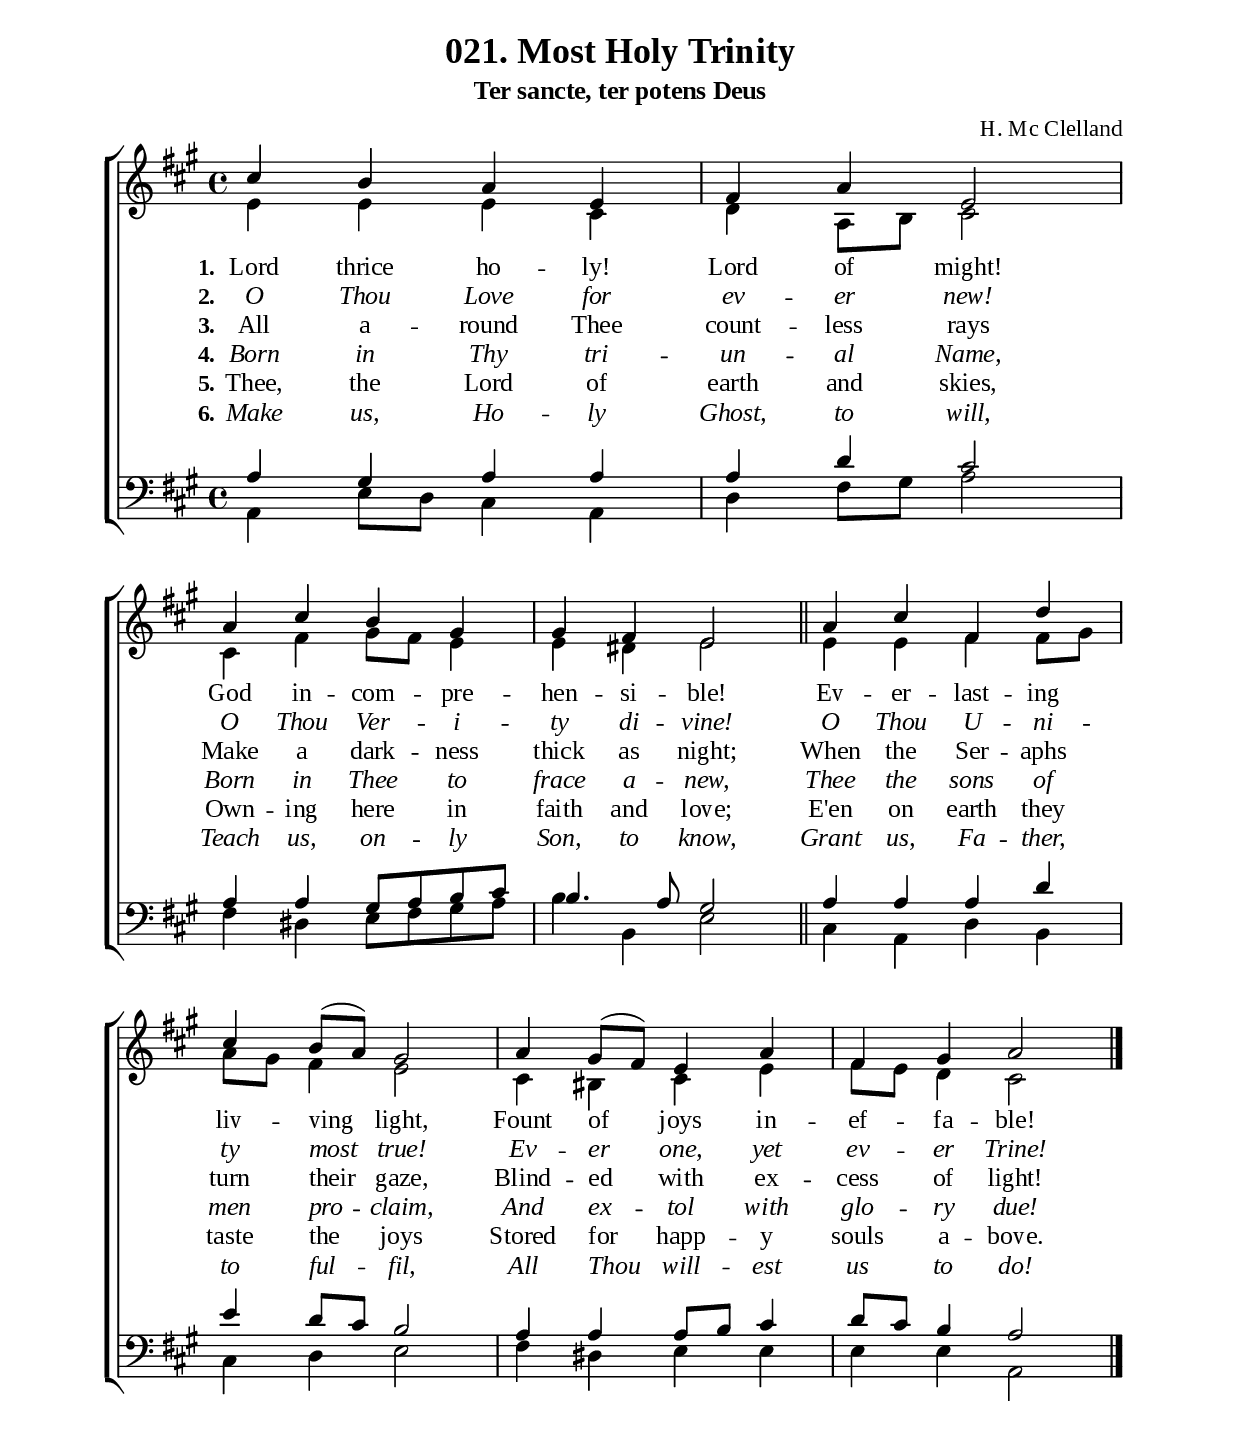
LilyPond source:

%%%%%%%%%%%%%%%%%%%%%%%%%%%%%
% CONTENTS OF THIS DOCUMENT
% 1. Common settings
% 2. Soprano verse music
% 3. Alto verse music
% 4. Tenor verse music
% 5. Basso verse music
% 6. Verse lyrics
% 7. Layout
%%%%%%%%%%%%%%%%%%%%%%%%%%%%%

%%%%%%%%%%%%%%%%%%%%%%%%%%%%%
% 1. Common settings
%%%%%%%%%%%%%%%%%%%%%%%%%%%%%
\version "2.18.2"

\header {
  title = "021. Most Holy Trinity"
  subtitle = "Ter sancte, ter potens Deus"
  %poet = ""
  composer = "H. Mc Clelland"
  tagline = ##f
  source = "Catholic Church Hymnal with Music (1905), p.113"
  %site = ""
}

globalSettings= {
  \key a \major
  \time 4/4
  %\override Score.BarNumber.break-visibility = ##(#t #t #t)
  \override Score.BarNumber.break-visibility = ##(#ft #f #f)
}

verseSettings = {
  \phrasingSlurDashed
}

\paper {
  #(set-paper-size "a4")
  top-margin = 15\mm
  bottom-marign = 15\mm
  left-margin = 20\mm
  right-margin = 20\mm
  indent = #0
  #(define fonts
	 (make-pango-font-tree "Liberation Serif"
	 		       "Liberation Serif"
			       "Liberation Serif"
			       (/ 20 20)))
}

printItalic = \with {
  \override LyricText.font-shape = #'italic
}

%%%%%%%%%%%%%%%%%%%%%%%%%%%%%
% 2. Soprano verse music
%%%%%%%%%%%%%%%%%%%%%%%%%%%%%
musicVerseSoprano = \relative c' { 
  %{  1%} cis'4 b a e |
  %{  2%} fis a e2 \break \bar "|"
  %{  3%} a4 cis b gis |
  %{  4%} gis fis e2 \bar "||"
  %{  5%} a4 cis fis, d' \break \bar "|"
  %{  6%} cis b8 (a) gis2 |
  %{  7%} a4 gis8 (fis) e4 a |
  %{  8%} fis gis a2 \bar "|."
}

%%%%%%%%%%%%%%%%%%%%%%%%%%%%%
% 3. Alto verse music
%%%%%%%%%%%%%%%%%%%%%%%%%%%%%
musicVerseAlto = \relative c' {
  %{  1%} e4 e e cis |
  %{  2%} d a8 b cis2 |
  %{  3%} cis4 fis gis8 fis e4 |
  %{  4%} e dis e2 |
  %{  5%} e4 e fis fis8 gis |
  %{  6%} a gis fis4 e2 |
  %{  7%} cis4 bis cis e |
  %{  8%}fis8 e d4 cis2 
}

%%%%%%%%%%%%%%%%%%%%%%%%%%%%%
% 4. Tenor verse music
%%%%%%%%%%%%%%%%%%%%%%%%%%%%%
musicVerseTenor = \relative c' {
  %{  1%} a4 gis a a |
  %{  2%} a d cis2 |
  %{  3%} a4 a gis8 a b cis |
  %{  4%} b4. a8 gis2 |
  %{  5%} a4 a a d |
  %{  6%} e d8 cis b2 |
  %{  7%} a4 a a8 b cis4 |
  %{  8%} d8 cis b4 a2 
}

%%%%%%%%%%%%%%%%%%%%%%%%%%%%%
% 5. Basso verse music
%%%%%%%%%%%%%%%%%%%%%%%%%%%%%
musicVerseBasso = \relative c {
  %{  1%} a4 e'8 d cis4 a |
  %{  2%} d fis8 gis a2 |
  %{  3%} fis4 dis e8 fis gis a |
  %{  4%} b4 b,4 e2 |
  %{  5%} cis4 a d b |
  %{  6%} cis d e2 |
  %{  7%} fis4 dis e e |
  %{  8%} e e a,2
}

%%%%%%%%%%%%%%%%%%%%%%%%%%%%%
% 6. Verse lyrics
%%%%%%%%%%%%%%%%%%%%%%%%%%%%%
lyricVerseOne = \lyricmode {
  \set stanza = #"1."
  Lord thrice ho -- ly! Lord of might!
  God in -- com -- pre -- hen -- si -- ble!
  Ev -- er -- last -- ing liv -- ving light,
  Fount of joys in -- ef -- fa -- ble!
}

lyricVerseTwo = \lyricmode {
  \set stanza = #"2."
  O Thou Love for ev -- er new!
  O Thou Ver -- i -- ty di -- vine!
  O Thou U -- ni -- ty most true!
  Ev -- er one, yet ev -- er Trine!
}

lyricVerseThree = \lyricmode {
  \set stanza = #"3."
  All a -- round Thee count -- less rays
  Make a dark -- ness thick as night;
  When the Ser -- aphs turn their gaze,
  Blind -- ed with ex -- cess of light!
}
lyricVerseFour = \lyricmode {
  \set stanza = #"4."
  Born in Thy tri -- un -- al Name,
  Born in Thee to frace a -- new,
  Thee the sons of men pro -- claim,
  And ex -- tol with glo -- ry due!
}

lyricVerseFive = \lyricmode {
  \set stanza = #"5."
  Thee, the Lord of earth and skies,
  Own -- ing here in faith and love;
  E'en on earth they taste the joys
  Stored for happ -- y souls a -- bove.
}

lyricVerseSix = \lyricmode {
  \set stanza = #"6."
  Make us, Ho -- ly Ghost, to will,
  Teach us, on -- ly Son, to know,
  Grant us, Fa -- ther, to ful -- fil,
  All Thou will -- est us to do!
}


%%%%%%%%%%%%%%%%%%%%%%%%%%%%%
% 7. Layout
%%%%%%%%%%%%%%%%%%%%%%%%%%%%%
\score {
    \new ChoirStaff <<
      \new Staff <<
        \clef "treble"
        \new Voice = "soprano" {
          \voiceOne \globalSettings \verseSettings \stemUp \slurUp \musicVerseSoprano
        }
        \new Voice = "alto" {
          \voiceTwo \globalSettings \verseSettings \stemDown \slurDown \musicVerseAlto
        }
      >>
      \new Lyrics \lyricsto soprano \lyricVerseOne
      \new Lyrics \printItalic \lyricsto soprano \lyricVerseTwo
      \new Lyrics \lyricsto soprano \lyricVerseThree
      \new Lyrics \printItalic \lyricsto soprano \lyricVerseFour
      \new Lyrics \lyricsto soprano \lyricVerseFive
      \new Lyrics \printItalic \lyricsto soprano \lyricVerseSix
      \new Staff <<
        \clef "bass"
        \new Voice = "tenor" {
          \voiceOne \globalSettings \verseSettings \stemUp \slurUp \musicVerseTenor
        }
        \new Voice = "basso" {
          \voiceTwo \globalSettings \verseSettings \stemDown \slurDown \musicVerseBasso
        }
      >>
    >>
}

